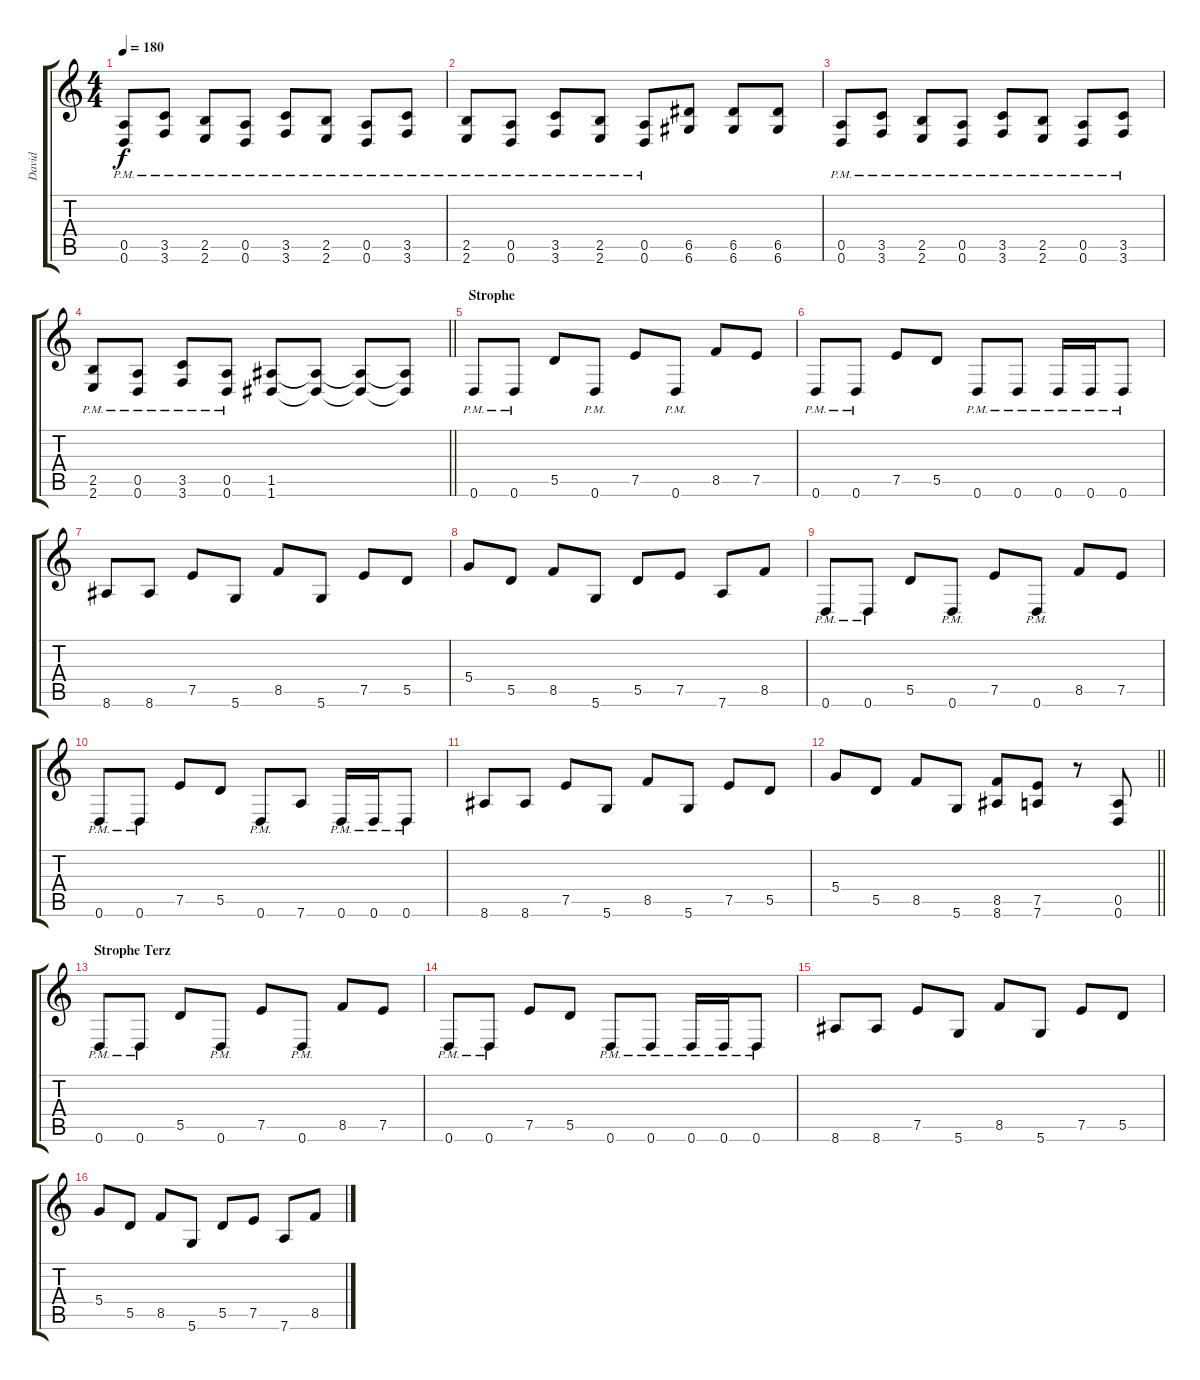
\track ("David" "David") {instrument distortionguitar}
\staff {score tabs}
\tuning (E4 B3 G3 D3 A2 D2) {hide}
\ts (4 4)
\tempo 180
\clef g2
\ks c
(0.5{pm} 0.6{pm}).8{dy f} (3.5{pm} 3.6{pm}).8 (2.5{pm} 2.6{pm}).8 (0.5{pm} 0.6{pm}).8 (3.5{pm} 3.6{pm}).8 (2.5{pm} 2.6{pm}).8 (0.5{pm} 0.6{pm}).8 (3.5{pm} 3.6{pm}).8 |
(2.5{pm} 2.6{pm}).8 (0.5{pm} 0.6{pm}).8 (3.5{pm} 3.6{pm}).8 (2.5{pm} 2.6{pm}).8 (0.5{pm} 0.6{pm}).8 (6.5 6.6).8 (6.5 6.6).8 (6.5 6.6).8 |
(0.5{pm} 0.6{pm}).8 (3.5{pm} 3.6{pm}).8 (2.5{pm} 2.6{pm}).8 (0.5{pm} 0.6{pm}).8 (3.5{pm} 3.6{pm}).8 (2.5{pm} 2.6{pm}).8 (0.5{pm} 0.6{pm}).8 (3.5{pm} 3.6{pm}).8 |
\barLineRight lightlight
(2.5{pm} 2.6{pm}).8 (0.5{pm} 0.6{pm}).8 (3.5{pm} 3.6{pm}).8 (0.5{pm} 0.6{pm}).8 (1.5 1.6).8 (1.5{t} 1.6{t}).8 (1.5{t} 1.6{t}).8 (1.5{t} 1.6{t}).8 |
\section ("" "Strophe")
0.6{pm}.8 0.6{pm}.8 5.5.8 0.6{pm}.8 7.5.8 0.6{pm}.8 8.5.8 7.5.8 |
0.6{pm}.8 0.6{pm}.8 7.5.8 5.5.8 0.6{pm}.8 0.6{pm}.8 0.6{pm}.16 0.6{pm}.16 0.6{pm}.8 |
8.6.8 8.6.8 7.5.8 5.6.8 8.5.8 5.6.8 7.5.8 5.5.8 |
5.4.8 5.5.8 8.5.8 5.6.8 5.5.8 7.5.8 7.6.8 8.5.8 |
0.6{pm}.8 0.6{pm}.8 5.5.8 0.6{pm}.8 7.5.8 0.6{pm}.8 8.5.8 7.5.8 |
0.6{pm}.8 0.6{pm}.8 7.5.8 5.5.8 0.6{pm}.8 7.6.8 0.6{pm}.16 0.6{pm}.16 0.6{pm}.8 |
8.6.8 8.6.8 7.5.8 5.6.8 8.5.8 5.6.8 7.5.8 5.5.8 |
\barLineRight lightlight
5.4.8 5.5.8 8.5.8 5.6.8 (8.5 8.6).8 (7.5 7.6).8 r.8 (0.5 0.6).8 |
\section ("" "Strophe Terz")
0.6{pm}.8 0.6{pm}.8 5.5.8 0.6{pm}.8 7.5.8 0.6{pm}.8 8.5.8 7.5.8 |
0.6{pm}.8 0.6{pm}.8 7.5.8 5.5.8 0.6{pm}.8 0.6{pm}.8 0.6{pm}.16 0.6{pm}.16 0.6{pm}.8 |
8.6.8 8.6.8 7.5.8 5.6.8 8.5.8 5.6.8 7.5.8 5.5.8 |
5.4.8 5.5.8 8.5.8 5.6.8 5.5.8 7.5.8 7.6.8 8.5.8
